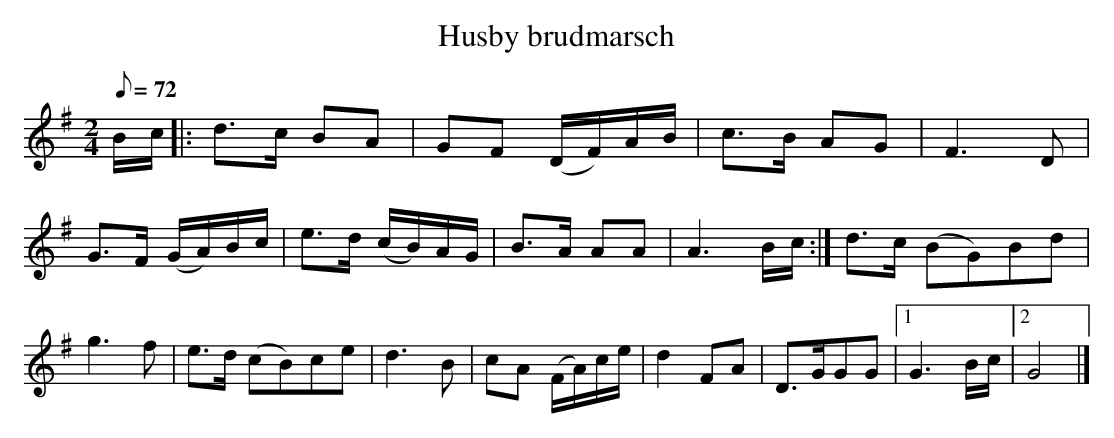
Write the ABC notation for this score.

X:1
T: Husby brudmarsch
M: 2/4
L: 1/8
Q: 72
K: G
B/c/ |: d>c BA | GF (D/F/)A/B/ | c>B AG | F3D | G>F (G/A/)B/c/ | e>d (c/B/)A/G/ | B>A AA | A3 B/c/ :| d>c (BG)Bd | g3f | e>d (cB)ce | d3B | cA (F/A/)c/e/ | d2FA | D>GGG |1 G3B/c/ |2 G4 |]
